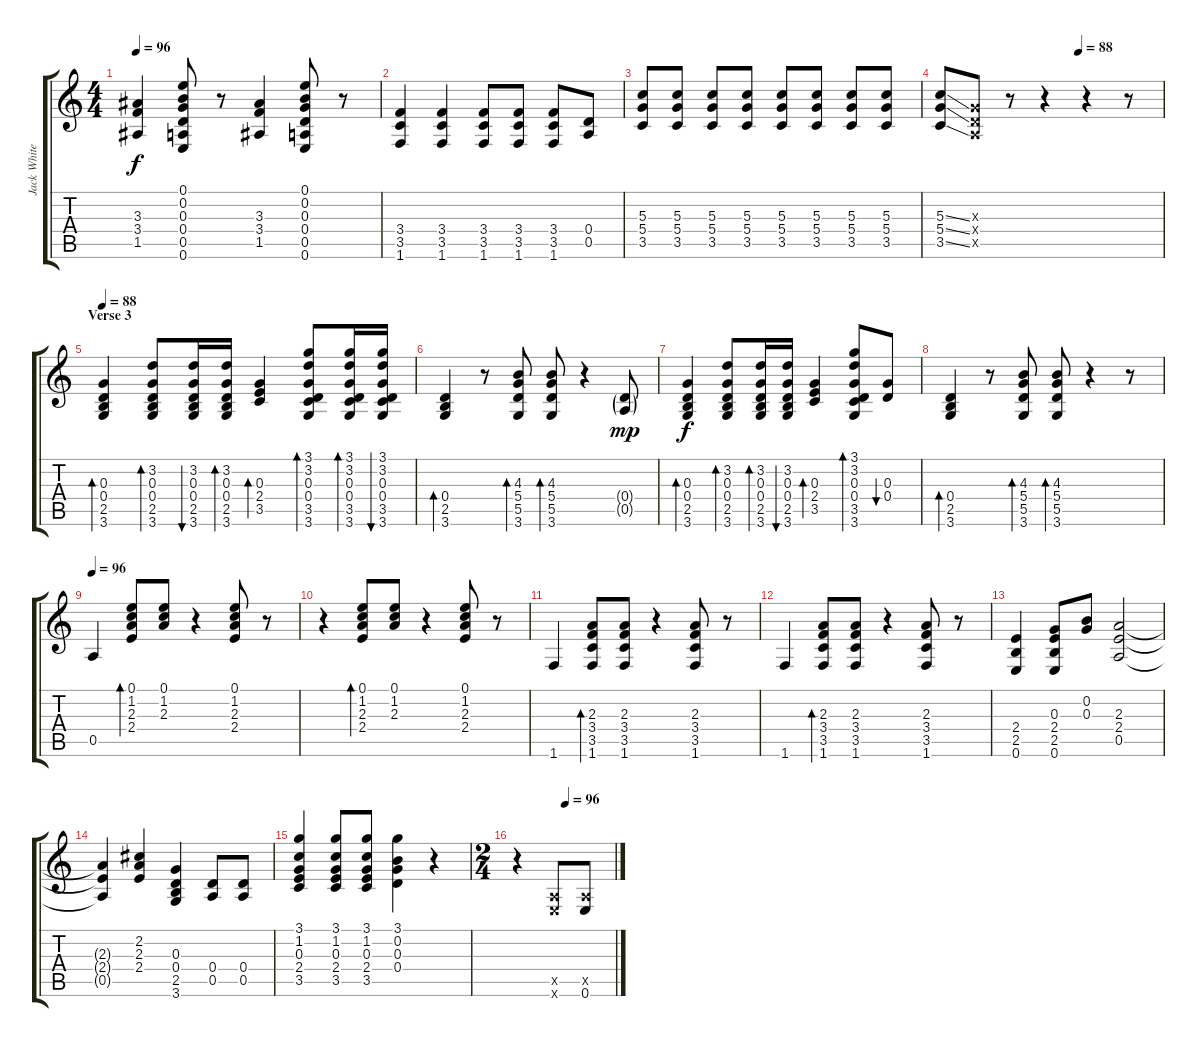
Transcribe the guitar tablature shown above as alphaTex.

\track ("Jack White - Guitar" "Jack White") {instrument electricguitarjazz}
\staff {score tabs}
\tuning (E4 B3 G3 D3 A2 E2) {hide}
\ts (4 4)
\tempo 96
\clef g2
\ks c
(3.3 3.4 1.5).4{dy f} (0.1 0.2 0.3 0.4 0.5 0.6).8{volume 7 instrument guitarharmonics} r.8 (3.3 3.4 1.5).4{volume 16 instrument overdrivenguitar} (0.1 0.2 0.3 0.4 0.5 0.6).8{volume 7 instrument guitarharmonics} r.8 |
(3.4 3.5 1.6).4{volume 16 instrument overdrivenguitar} (3.4 3.5 1.6).4 (3.4 3.5 1.6).8 (3.4 3.5 1.6).8 (3.4 3.5 1.6).8 (0.4 0.5).8 |
(5.3 5.4 3.5).8 (5.3 5.4 3.5).8 (5.3 5.4 3.5).8 (5.3 5.4 3.5).8 (5.3 5.4 3.5).8 (5.3 5.4 3.5).8 (5.3 5.4 3.5).8 (5.3 5.4 3.5).8 |
\tempo (88 0.625)
(5.3{ss} 5.4{ss} 3.5{ss}).8 (0.3{x} 0.4{x} 0.5{x}).8 r.8 r.4 r.4 r.8 |
\section ("" "Verse 3")
\tempo 88
(0.3 0.4 2.5 3.6).4{bd 120 volume 7 instrument electricguitarjazz} (3.2 0.3 0.4 2.5 3.6).8{bd 30} (3.2 0.3 0.4 2.5 3.6).16{bu 60} (3.2 0.3 0.4 2.5 3.6).16{bd 30} (0.3 2.4 3.5).4{bd 120} (3.1 3.2 0.3 0.4 3.5 3.6).8{bd 30} (3.1 3.2 0.3 0.4 3.5 3.6).16{bd 30} (3.1 3.2 0.3 0.4 3.5 3.6).16{bu 30} |
(0.4 2.5 3.6).4{bd 120} r.8 (4.3 5.4 5.5 3.6).8{bd 30 volume 13 instrument overdrivenguitar} (4.3 5.4 5.5 3.6).8{bd 30} r.4 (0.4{g} 0.5{g}).8{dy mp} |
(0.3 0.4 2.5 3.6).4{bd 120 dy f volume 7 instrument electricguitarjazz} (3.2 0.3 0.4 2.5 3.6).8{bd 60} (3.2 0.3 0.4 2.5 3.6).16{bd 60} (3.2 0.3 0.4 2.5 3.6).16{bu 60} (0.3 2.4 3.5).4{bd 120} (3.1 3.2 0.3 0.4 3.5 3.6).8{bd 30} (0.3 0.4).8{bu 30} |
(0.4 2.5 3.6).4{bd 120} r.8 (4.3 5.4 5.5 3.6).8{bd 30 volume 13 instrument overdrivenguitar} (4.3 5.4 5.5 3.6).8{bd 30} r.4 r.8 |
\tempo 96
0.5.4{volume 10 instrument overdrivenguitar} (0.1 1.2 2.3 2.4).8{bd 480} (0.1 1.2 2.3).8 r.4 (0.1 1.2 2.3 2.4).8 r.8 |
r.4 (0.1 1.2 2.3 2.4).8{bd 480} (0.1 1.2 2.3).8 r.4 (0.1 1.2 2.3 2.4).8 r.8 |
1.6.4 (2.3 3.4 3.5 1.6).8{bd 480} (2.3 3.4 3.5 1.6).8 r.4 (2.3 3.4 3.5 1.6).8 r.8 |
1.6.4 (2.3 3.4 3.5 1.6).8{bd 480} (2.3 3.4 3.5 1.6).8 r.4 (2.3 3.4 3.5 1.6).8 r.8 |
(2.4 2.5 0.6).4 (0.3 2.4 2.5 0.6).8 (0.2 0.3).8 (2.3 2.4 0.5).2 |
(2.3{t} 2.4{t} 0.5{t}).4 (2.2 2.3 2.4).4 (0.3 0.4 2.5 3.6).4 (0.4 0.5).8 (0.4 0.5).8 |
(3.1 1.2 0.3 2.4 3.5).4 (3.1 1.2 0.3 2.4 3.5).8 (3.1 1.2 0.3 2.4 3.5).8 (3.1 0.2 0.3 0.4).4 r.4 |
\ts (2 4)
\tempo (96 0.5)
r.4 (0.5{x} 0.6{x}).8{volume 16 instrument overdrivenguitar} (0.5{x} 0.6).8
